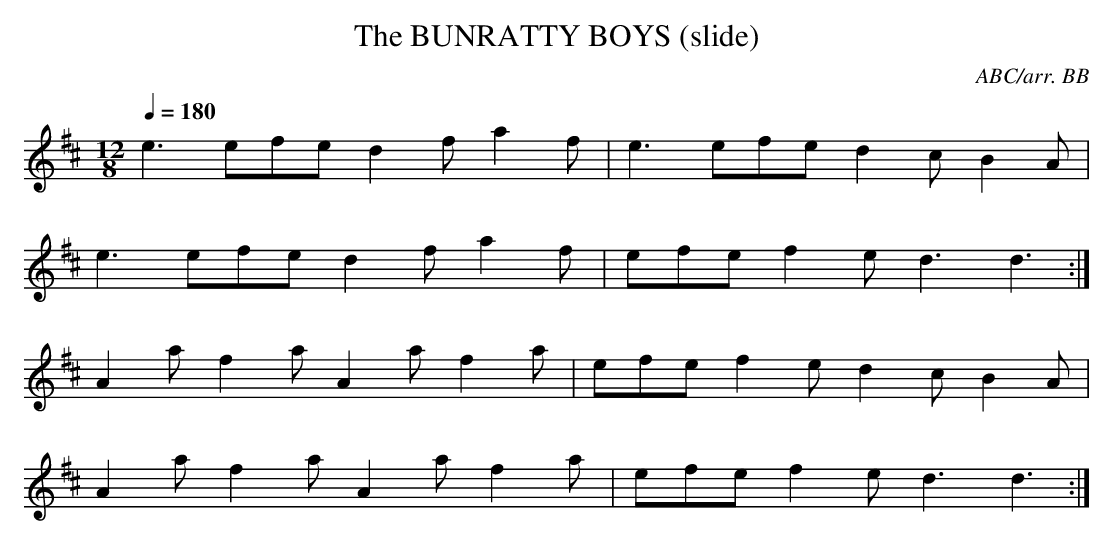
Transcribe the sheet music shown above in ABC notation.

X:1
T:BUNRATTY BOYS (slide), The
C:ABC/arr. BB
Q:1/4=180
M:12/8
L:1/8
K:D
e3 efe d2 f a2 f|e3 efe d2 c B2 A|
e3 efe d2 f a2 f| efe f2 e d3 d3:|
A2 a f2 a A2 a f2 a|efe f2 e d2 c B2 A|
A2 a f2 a A2 a f2 a|efe f2 e d3 d3 :|
